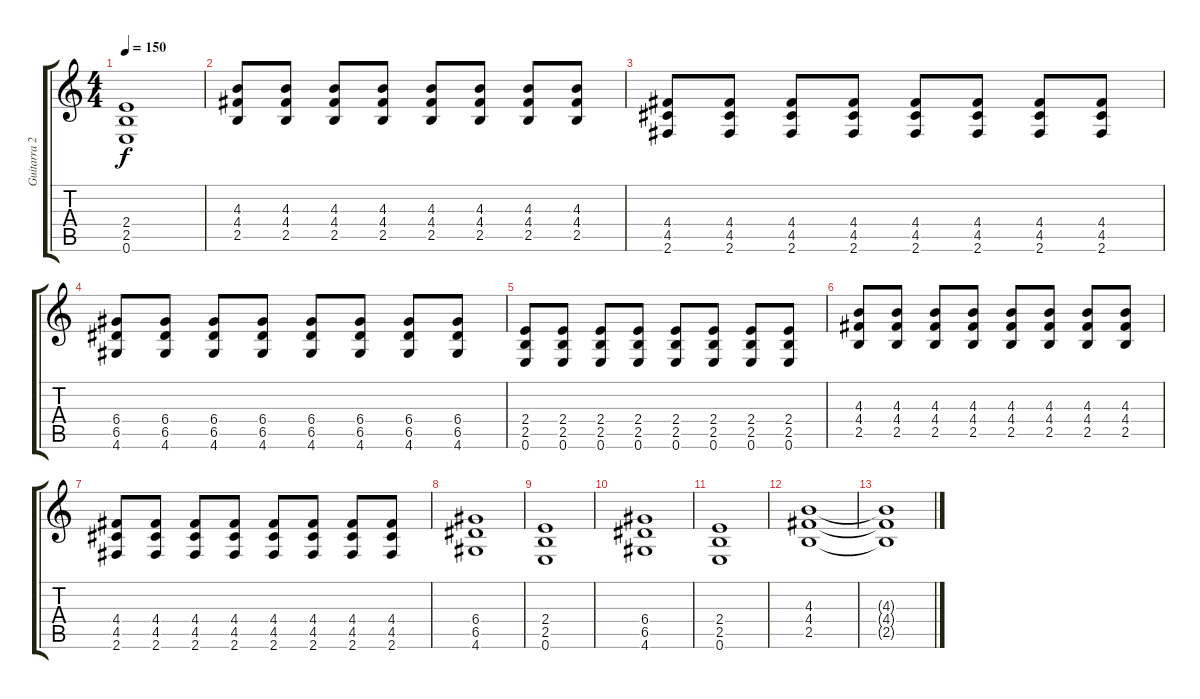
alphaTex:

\track ("Guitarra 2" "Guitarra 2") {instrument distortionguitar}
\staff {score tabs}
\tuning (E4 B3 G3 D3 A2 E2) {hide}
\ts (4 4)
\tempo 150
\clef g2
\ks c
(2.4 2.5 0.6).1{dy f} |
(4.3 4.4 2.5).8 (4.3 4.4 2.5).8 (4.3 4.4 2.5).8 (4.3 4.4 2.5).8 (4.3 4.4 2.5).8 (4.3 4.4 2.5).8 (4.3 4.4 2.5).8 (4.3 4.4 2.5).8 |
(4.4 4.5 2.6).8 (4.4 4.5 2.6).8 (4.4 4.5 2.6).8 (4.4 4.5 2.6).8 (4.4 4.5 2.6).8 (4.4 4.5 2.6).8 (4.4 4.5 2.6).8 (4.4 4.5 2.6).8 |
(6.4 6.5 4.6).8 (6.4 6.5 4.6).8 (6.4 6.5 4.6).8 (6.4 6.5 4.6).8 (6.4 6.5 4.6).8 (6.4 6.5 4.6).8 (6.4 6.5 4.6).8 (6.4 6.5 4.6).8 |
(2.4 2.5 0.6).8 (2.4 2.5 0.6).8 (2.4 2.5 0.6).8 (2.4 2.5 0.6).8 (2.4 2.5 0.6).8 (2.4 2.5 0.6).8 (2.4 2.5 0.6).8 (2.4 2.5 0.6).8 |
(4.3 4.4 2.5).8 (4.3 4.4 2.5).8 (4.3 4.4 2.5).8 (4.3 4.4 2.5).8 (4.3 4.4 2.5).8 (4.3 4.4 2.5).8 (4.3 4.4 2.5).8 (4.3 4.4 2.5).8 |
(4.4 4.5 2.6).8 (4.4 4.5 2.6).8 (4.4 4.5 2.6).8 (4.4 4.5 2.6).8 (4.4 4.5 2.6).8 (4.4 4.5 2.6).8 (4.4 4.5 2.6).8 (4.4 4.5 2.6).8 |
(6.4 6.5 4.6).1 |
(2.4 2.5 0.6).1 |
(6.4 6.5 4.6).1 |
(2.4 2.5 0.6).1 |
(4.3 4.4 2.5).1 |
(4.3{t} 4.4{t} 2.5{t}).1
